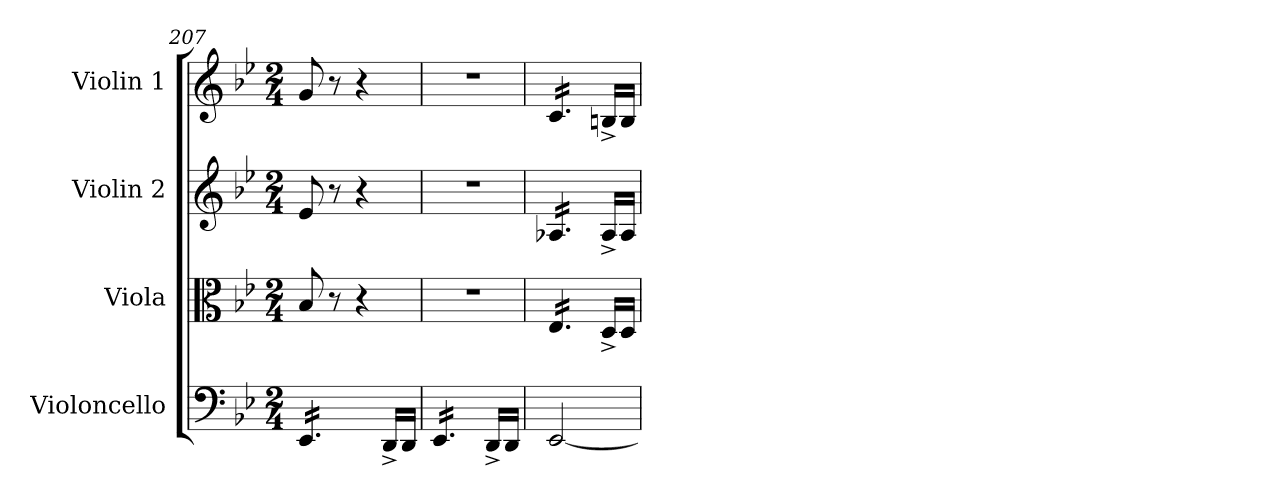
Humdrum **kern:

**kern	**kern	**kern	**kern
*part4	*part3	*part2	*part1
*staff4	*staff3	*staff2	*staff1
*I"Violoncello	*I"Viola	*I"Violin 2	*I"Violin 1
*I'Vc	*I'Vla	*I'Vln	*I'Vln
*clefF4	*clefC3	*clefG2	*clefG2
*k[b-e-]	*k[b-e-]	*k[b-e-]	*k[b-e-]
*M2/4	*M2/4	*M2/4	*M2/4
=207	=207	=207	=207
!LO:TX:b:i:t=dim.	!	!	!
*tremolo	*	*	*
16EE-/LL	8B-/	8e-/	8g/
16EE-/	.	.	.
16EE-/	8r	8r	8r
16EE-/	.	.	.
16EE-/	4r	4r	4r
16EE-/JJ	.	.	.
*Xtremolo	*	*	*
16DD^/LL	.	.	.
16DD/JJ	.	.	.
=208	=208	=208	=208
*tremolo	*	*	*
16EE-/LL	2r	2r	2r
16EE-/	.	.	.
16EE-/	.	.	.
16EE-/	.	.	.
16EE-/	.	.	.
16EE-/JJ	.	.	.
*Xtremolo	*	*	*
16DD^/LL	.	.	.
16DD/JJ	.	.	.
=209	=209	=209	=209
!	!	!	!LO:TX:b:i:t=dim.
!	!	!LO:TX:b:i:t=dim.	!
!	!LO:TX:b:i:t=dim.	!	!
*	*tremolo	*	*
*	*	*tremolo	*
*	*	*	*tremolo
[2EE-/	16E-/LL	16A-X/LL	16c/LL
.	16E-/	16A-X/	16c/
.	16E-/	16A-X/	16c/
.	16E-/	16A-X/	16c/
.	16E-/	16A-X/	16c/
.	16E-/JJ	16A-X/JJ	16c/JJ
*	*	*	*Xtremolo
*	*	*Xtremolo	*
*	*Xtremolo	*	*
.	16D^/LL	16A-^/LL	16Bn^/LL
.	16D/JJ	16A-/JJ	16B/JJ
=	=	=	=
*-	*-	*-	*-
